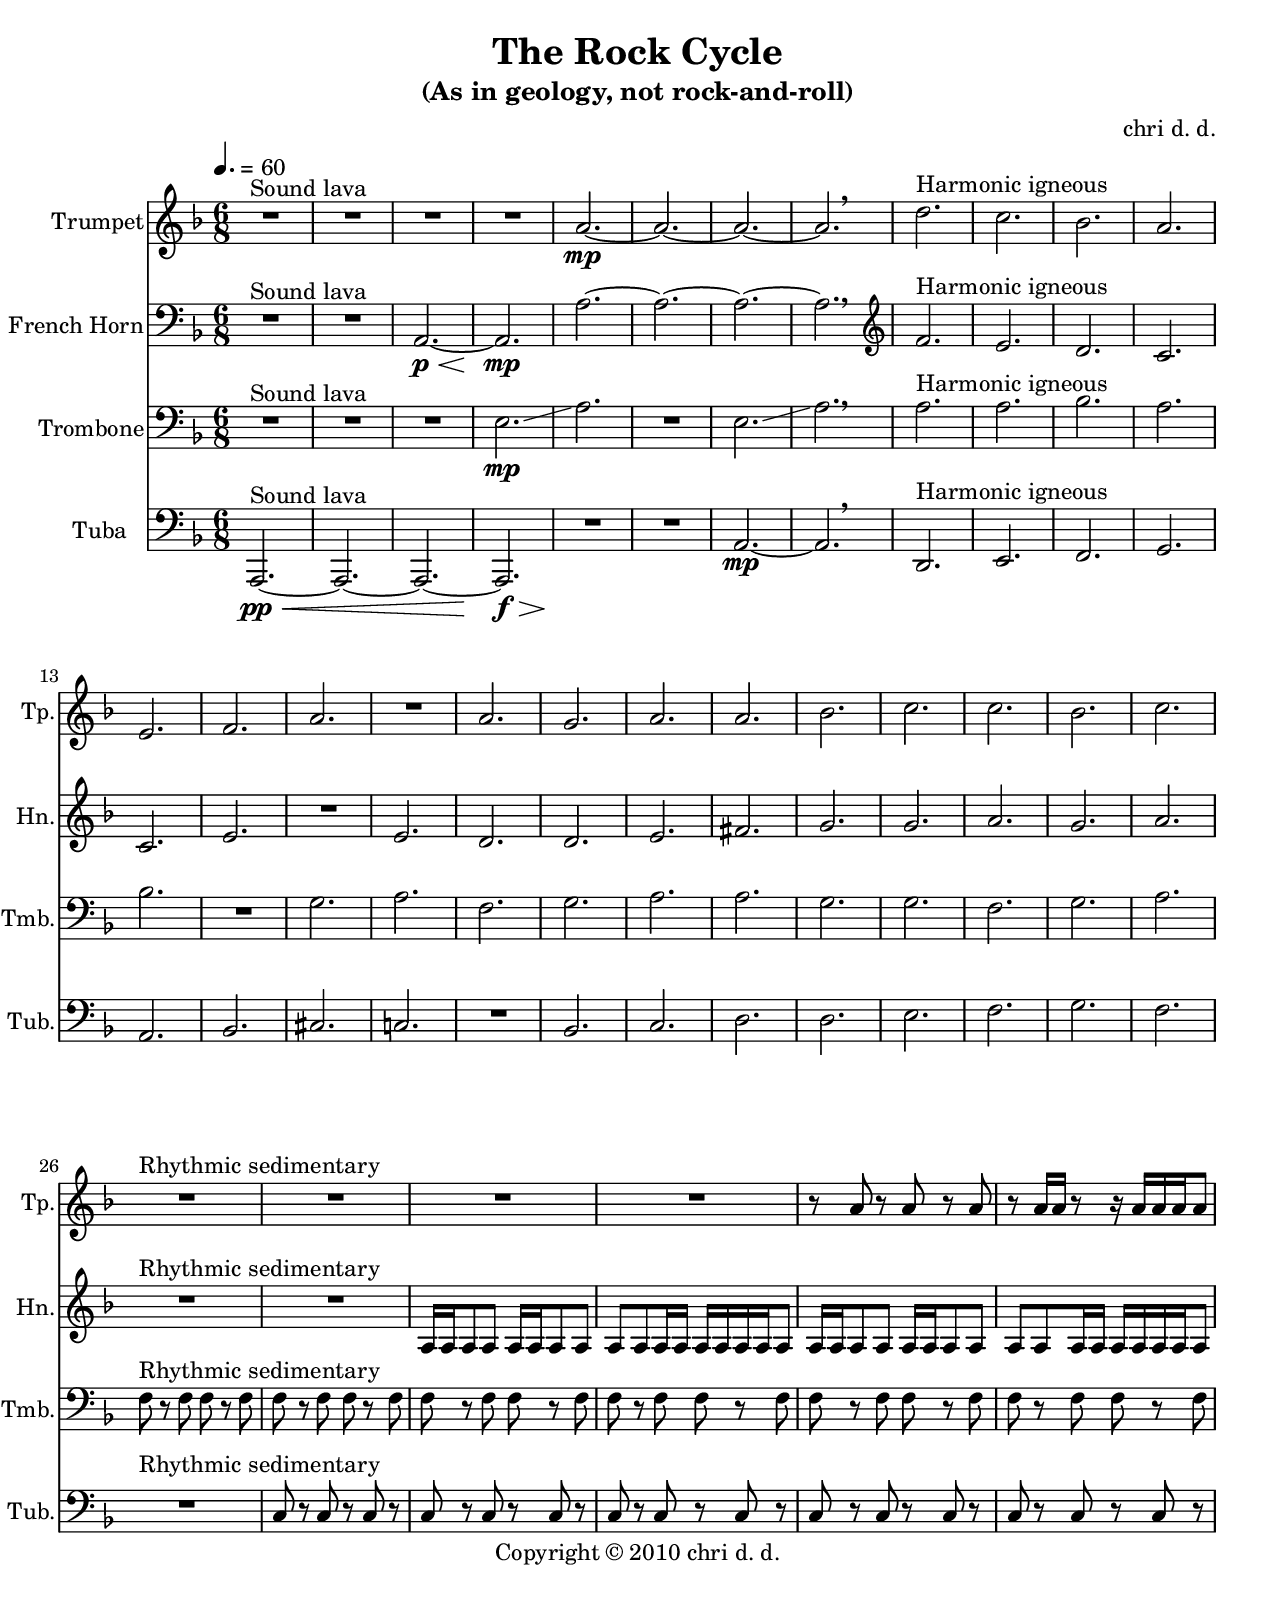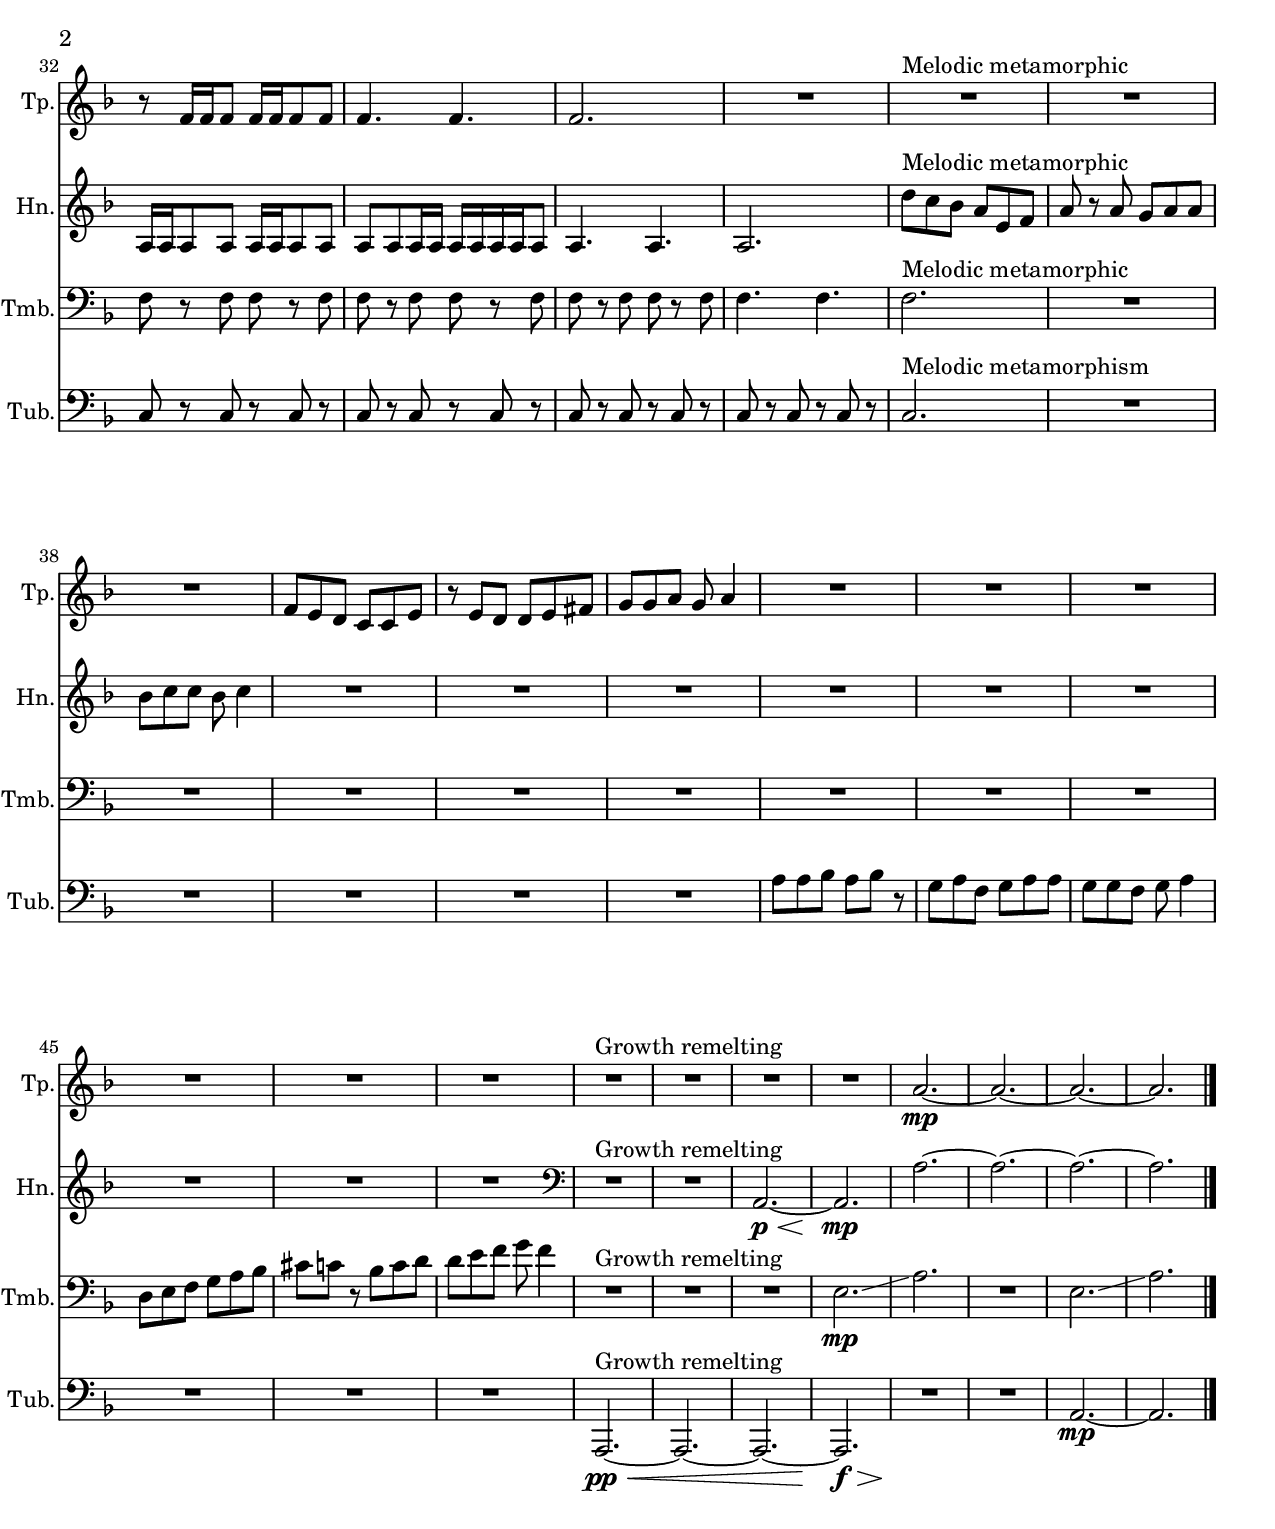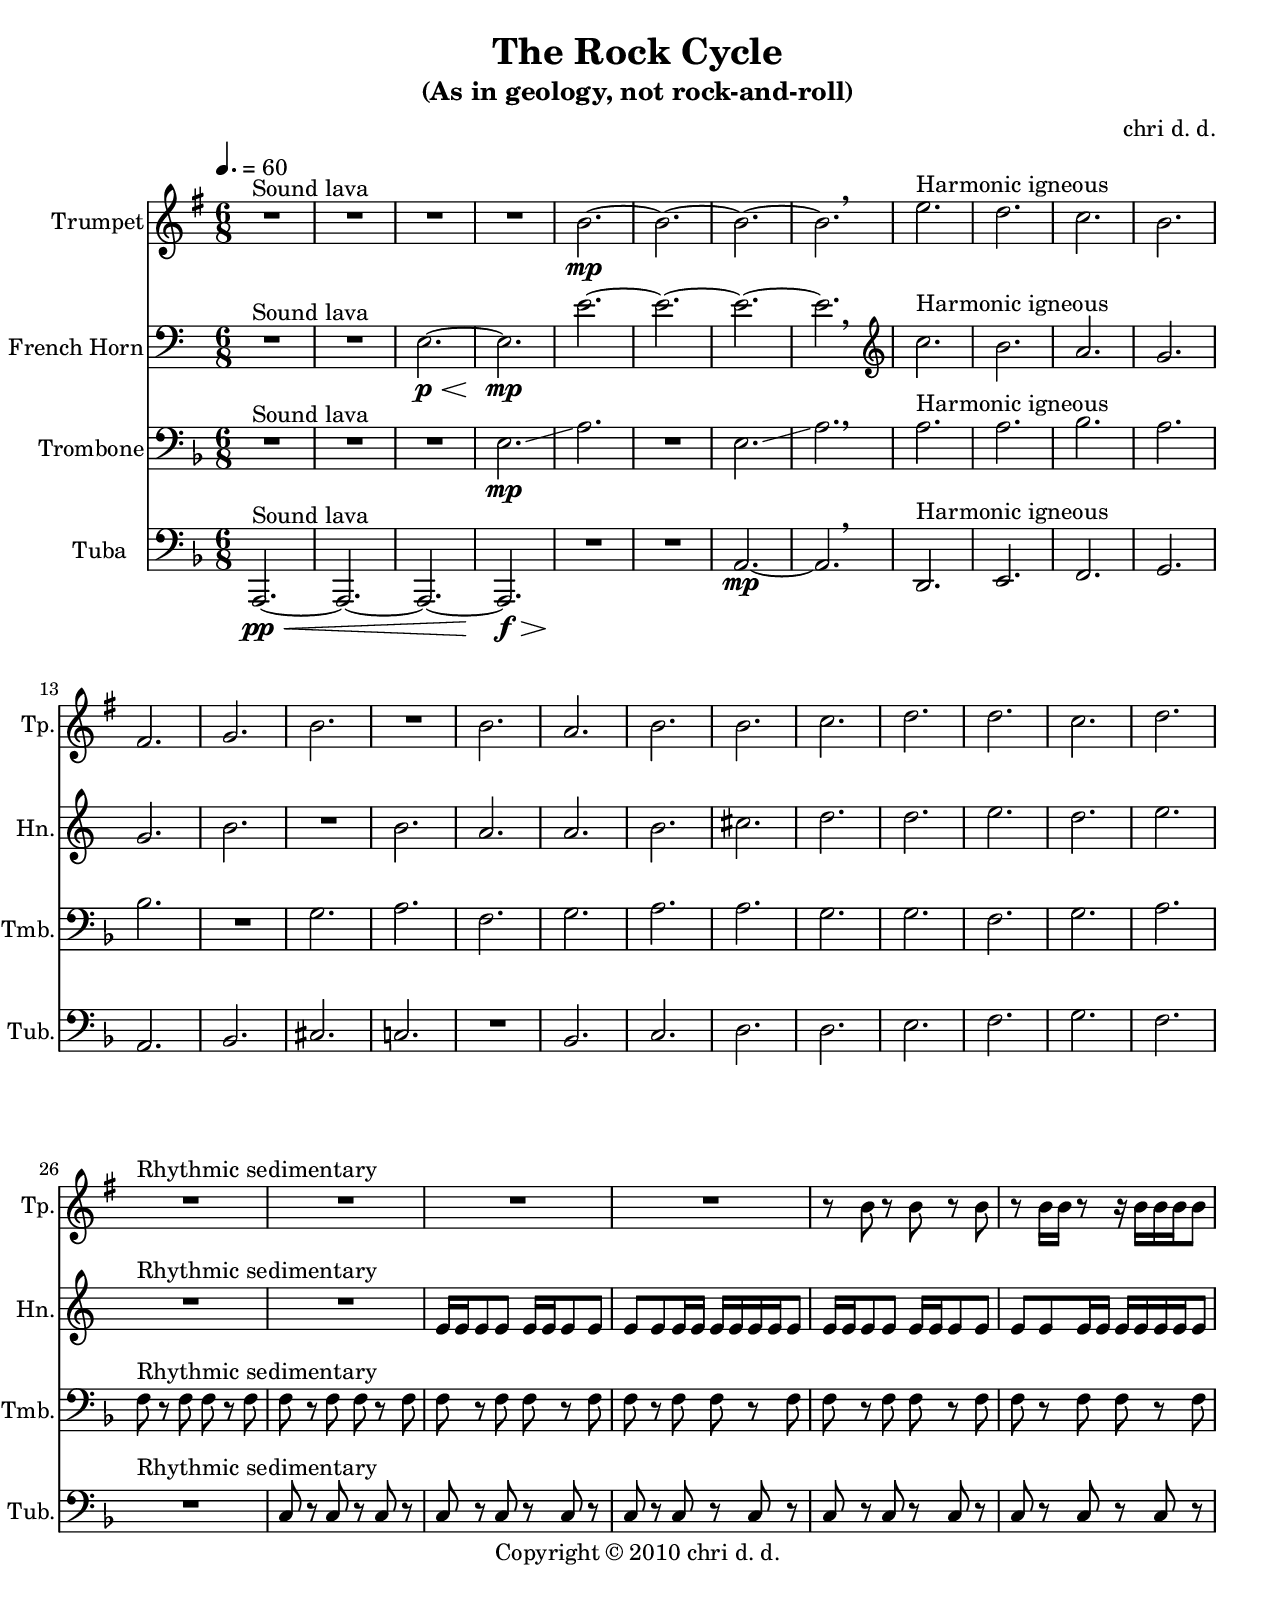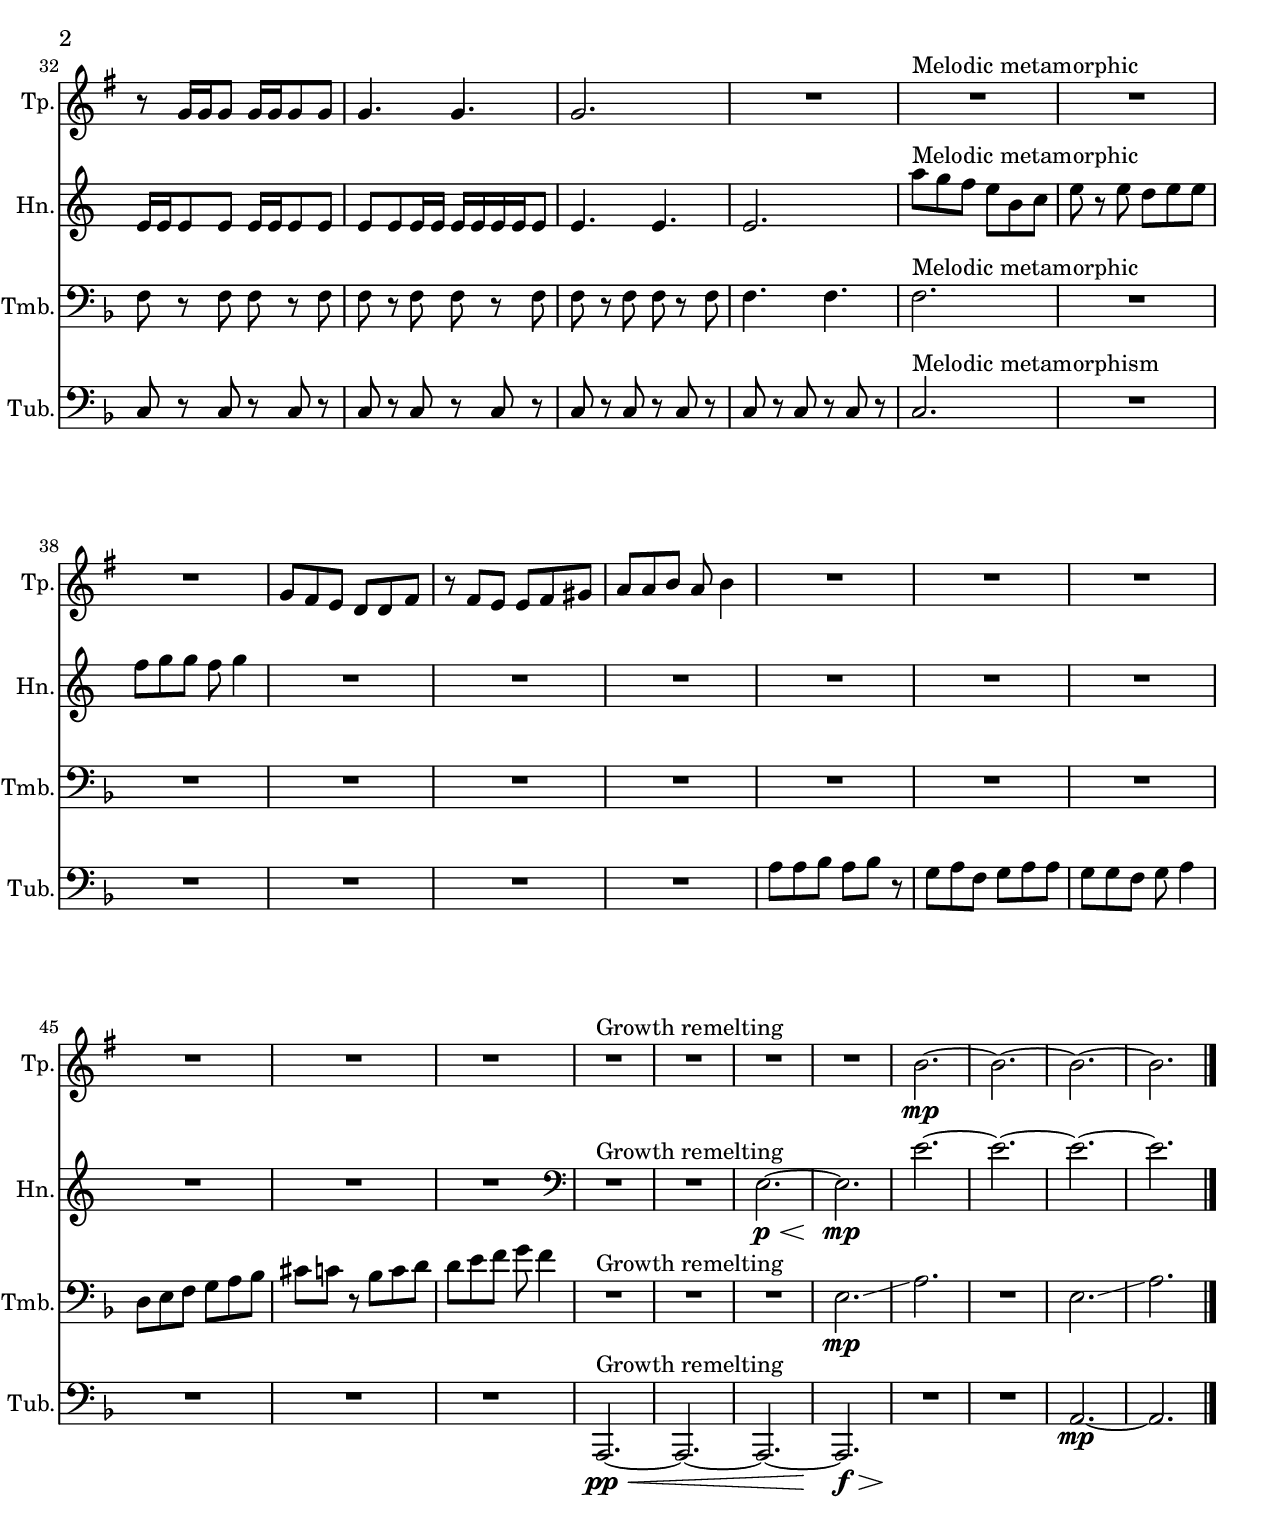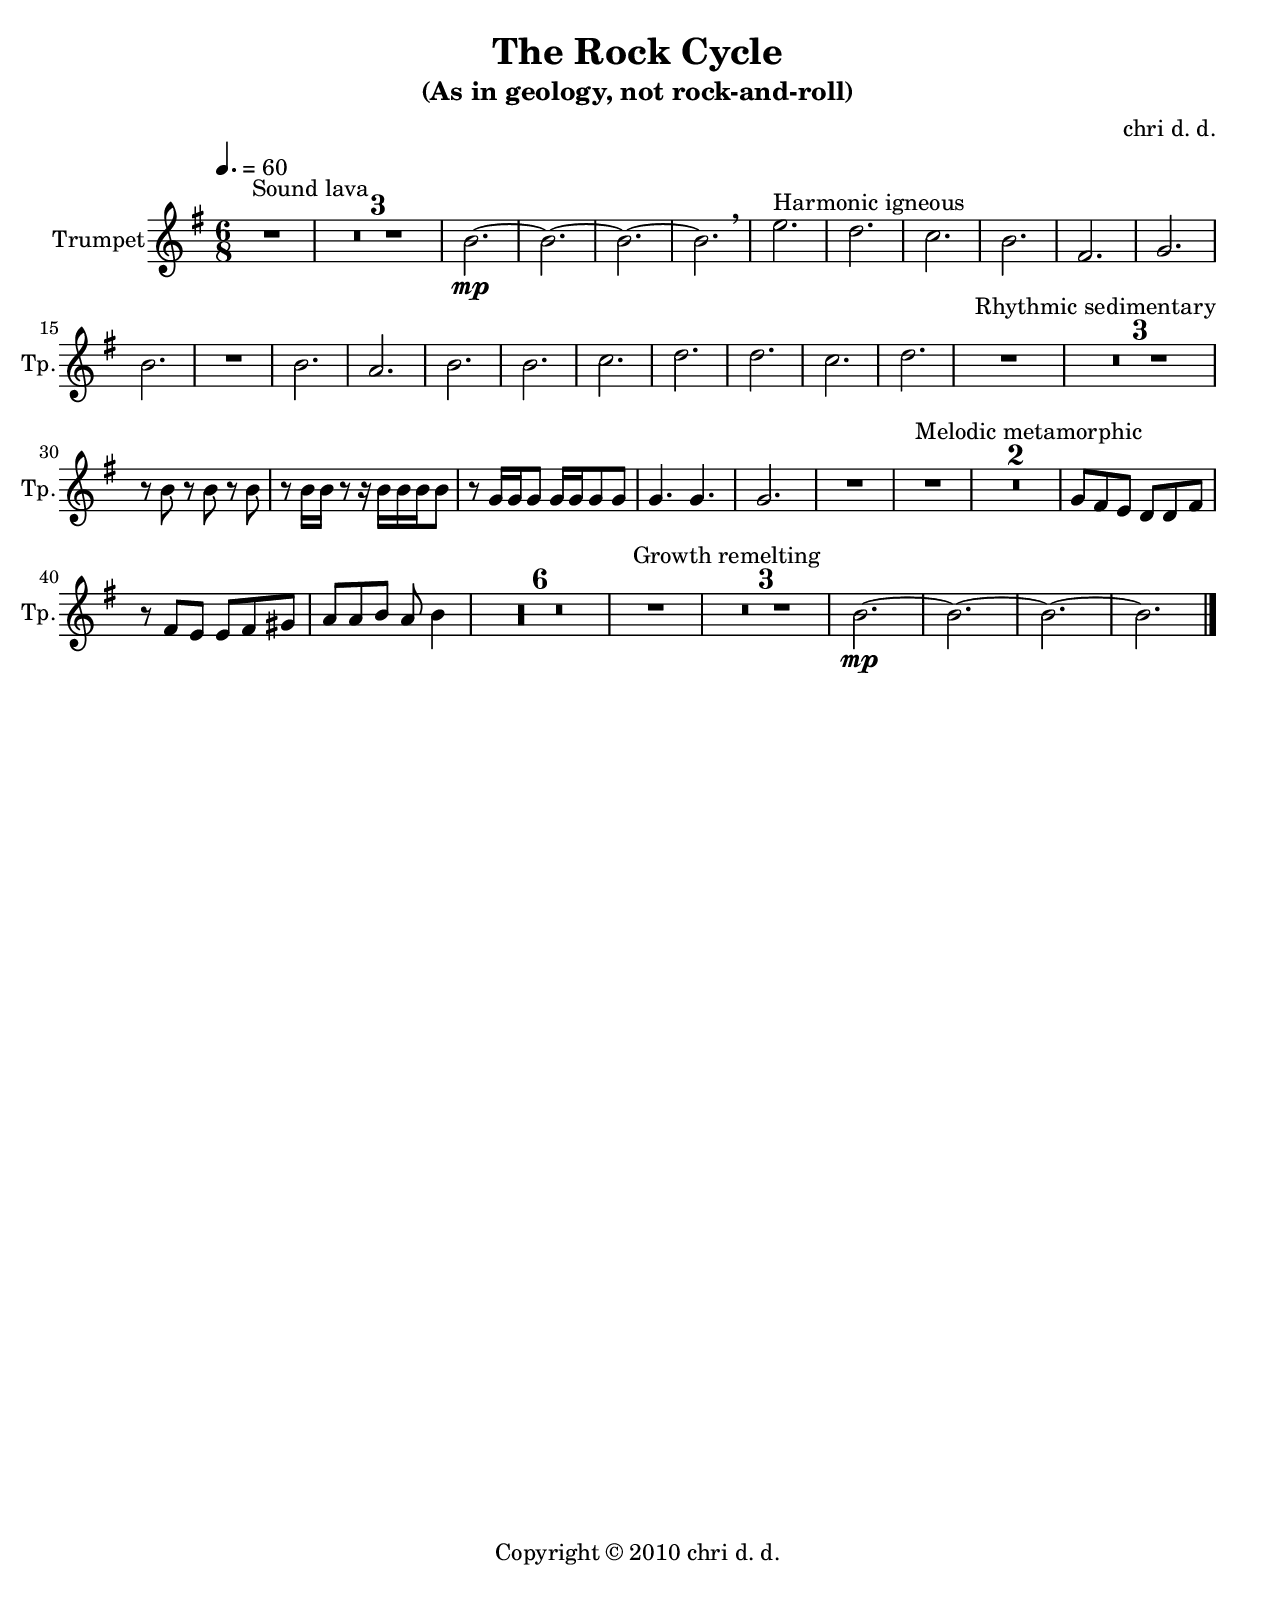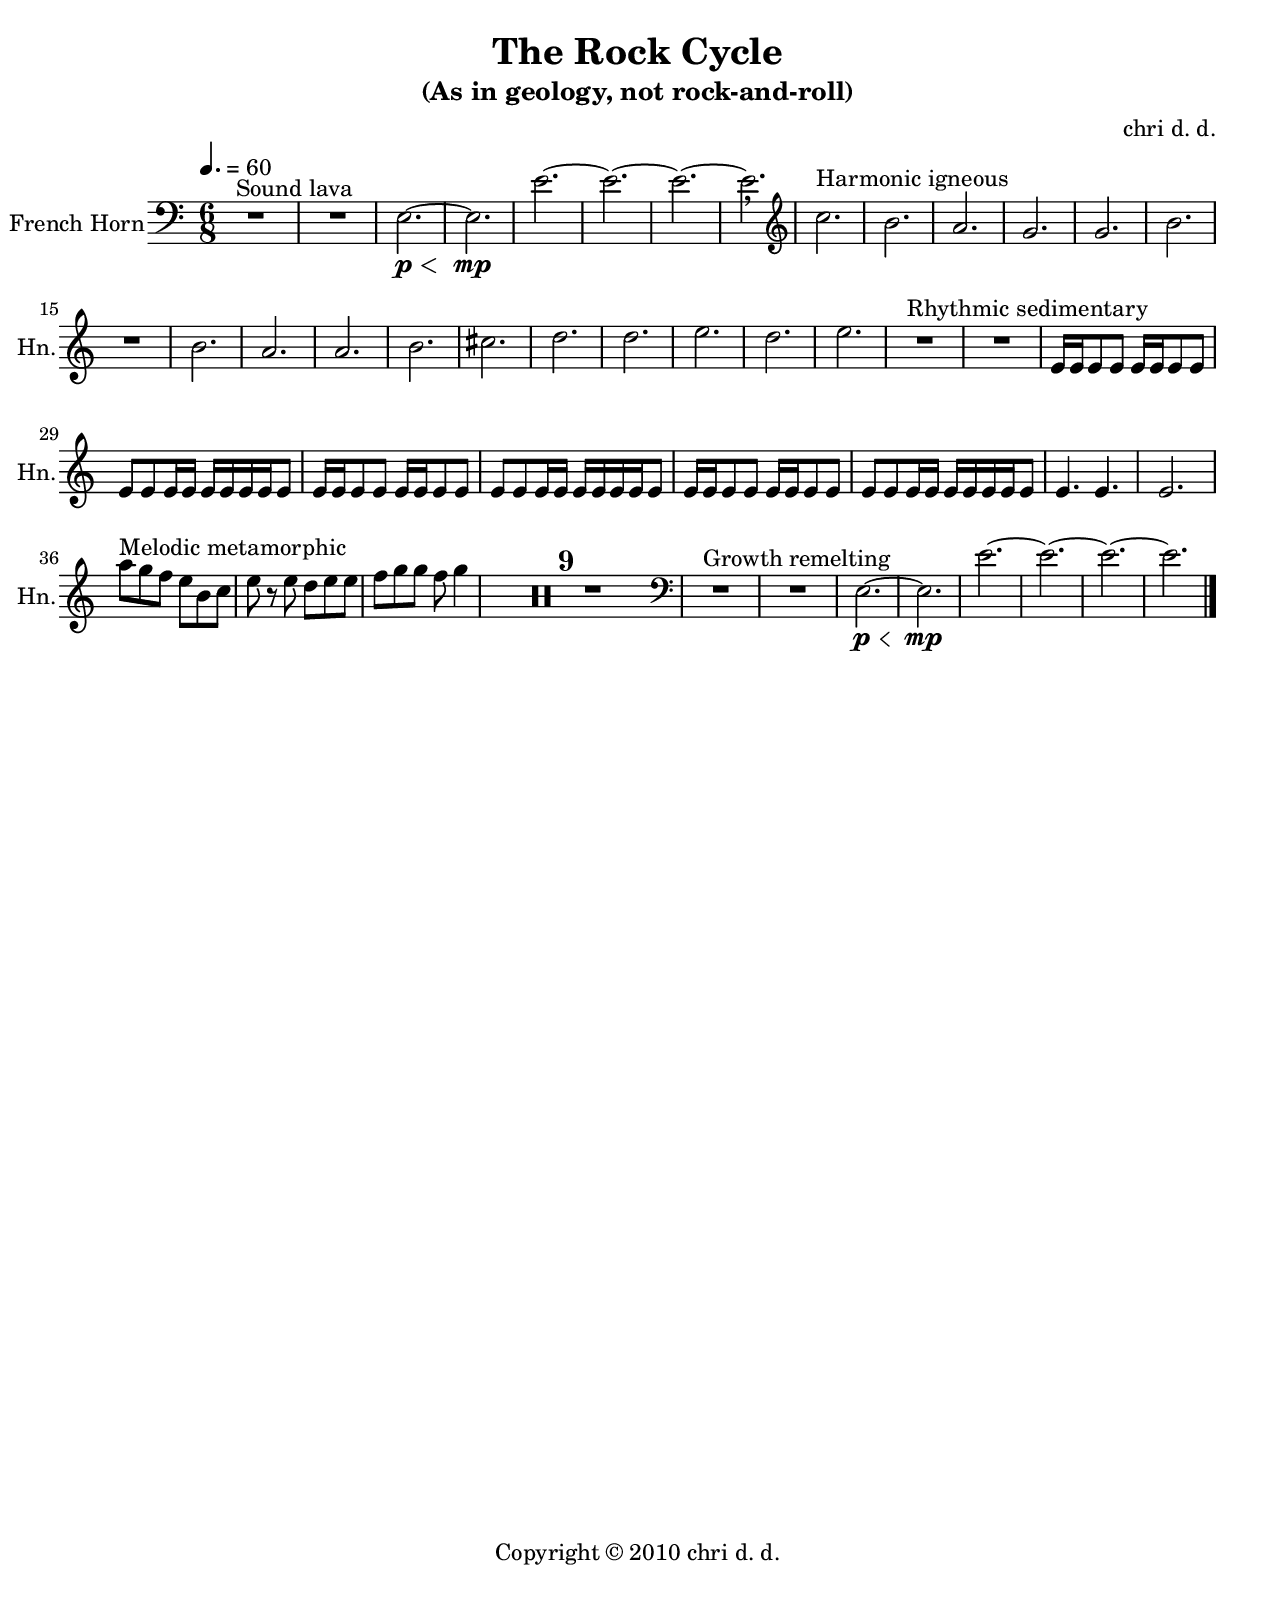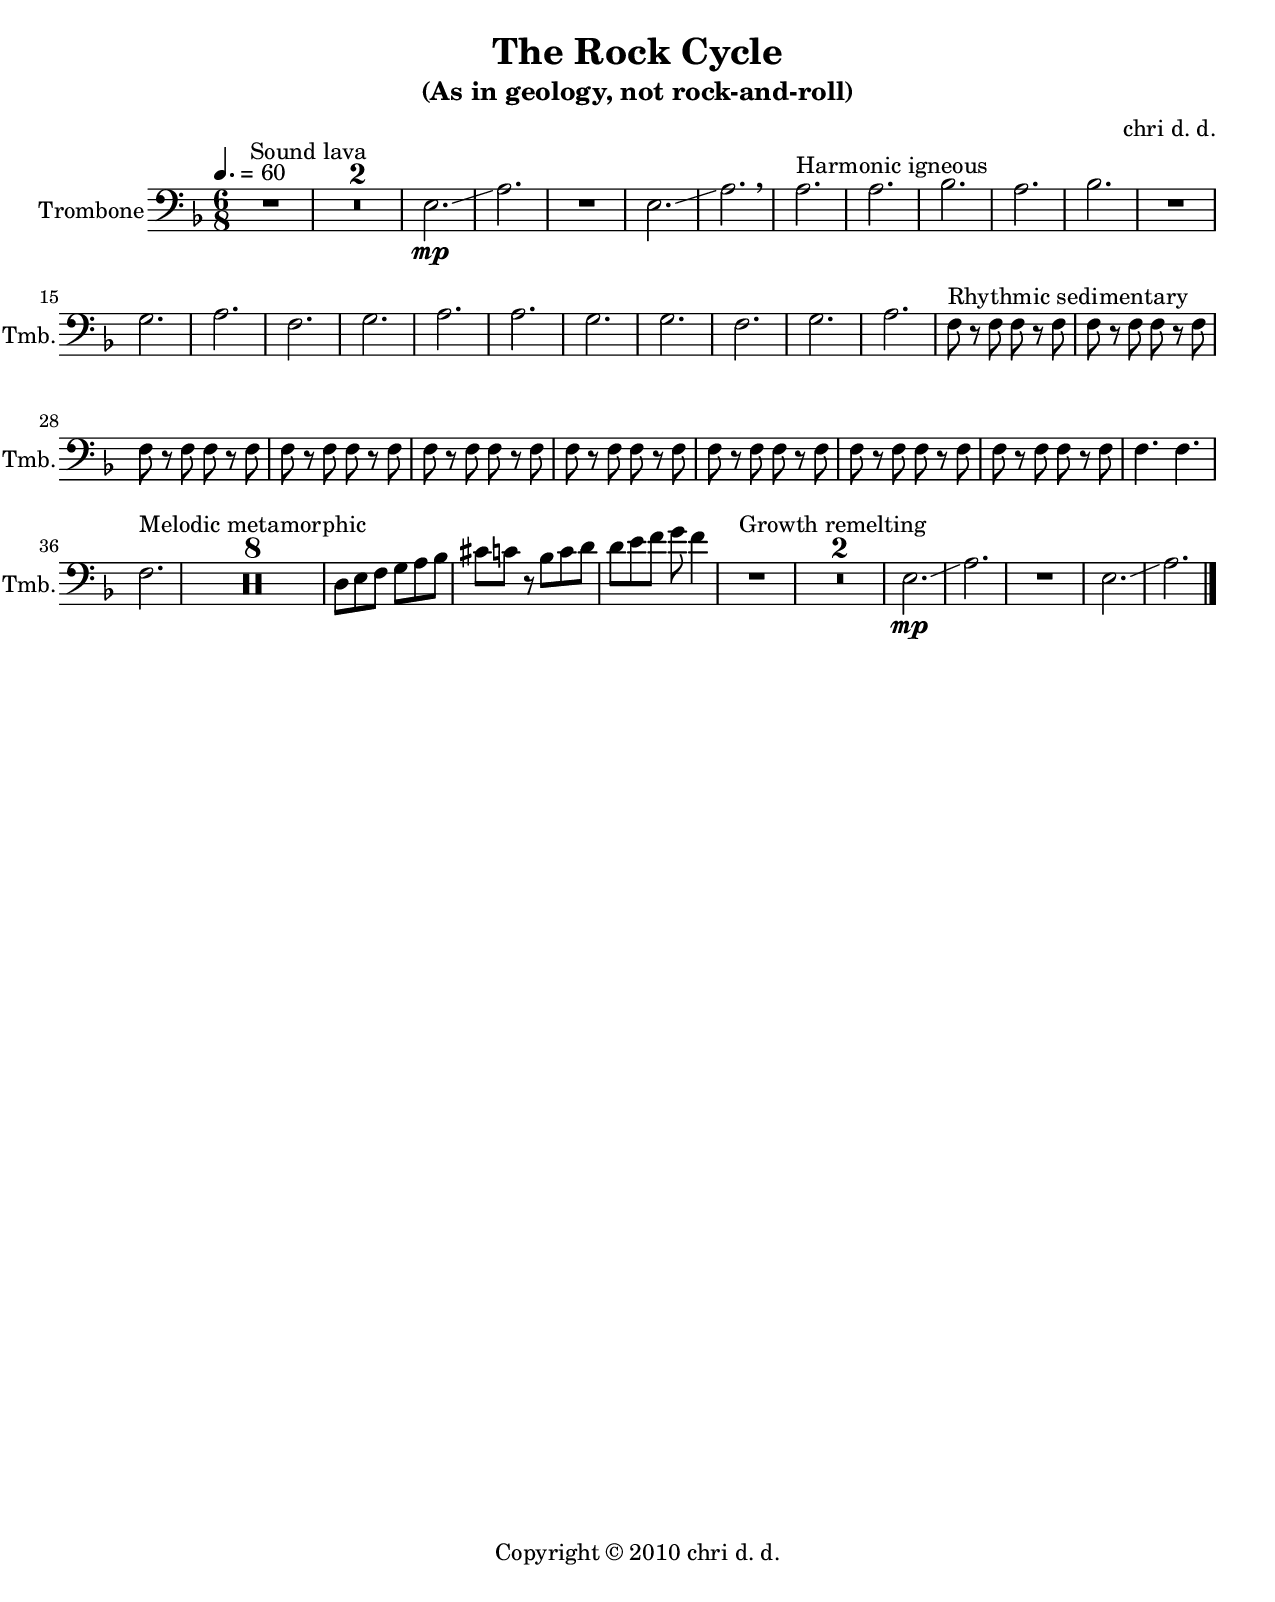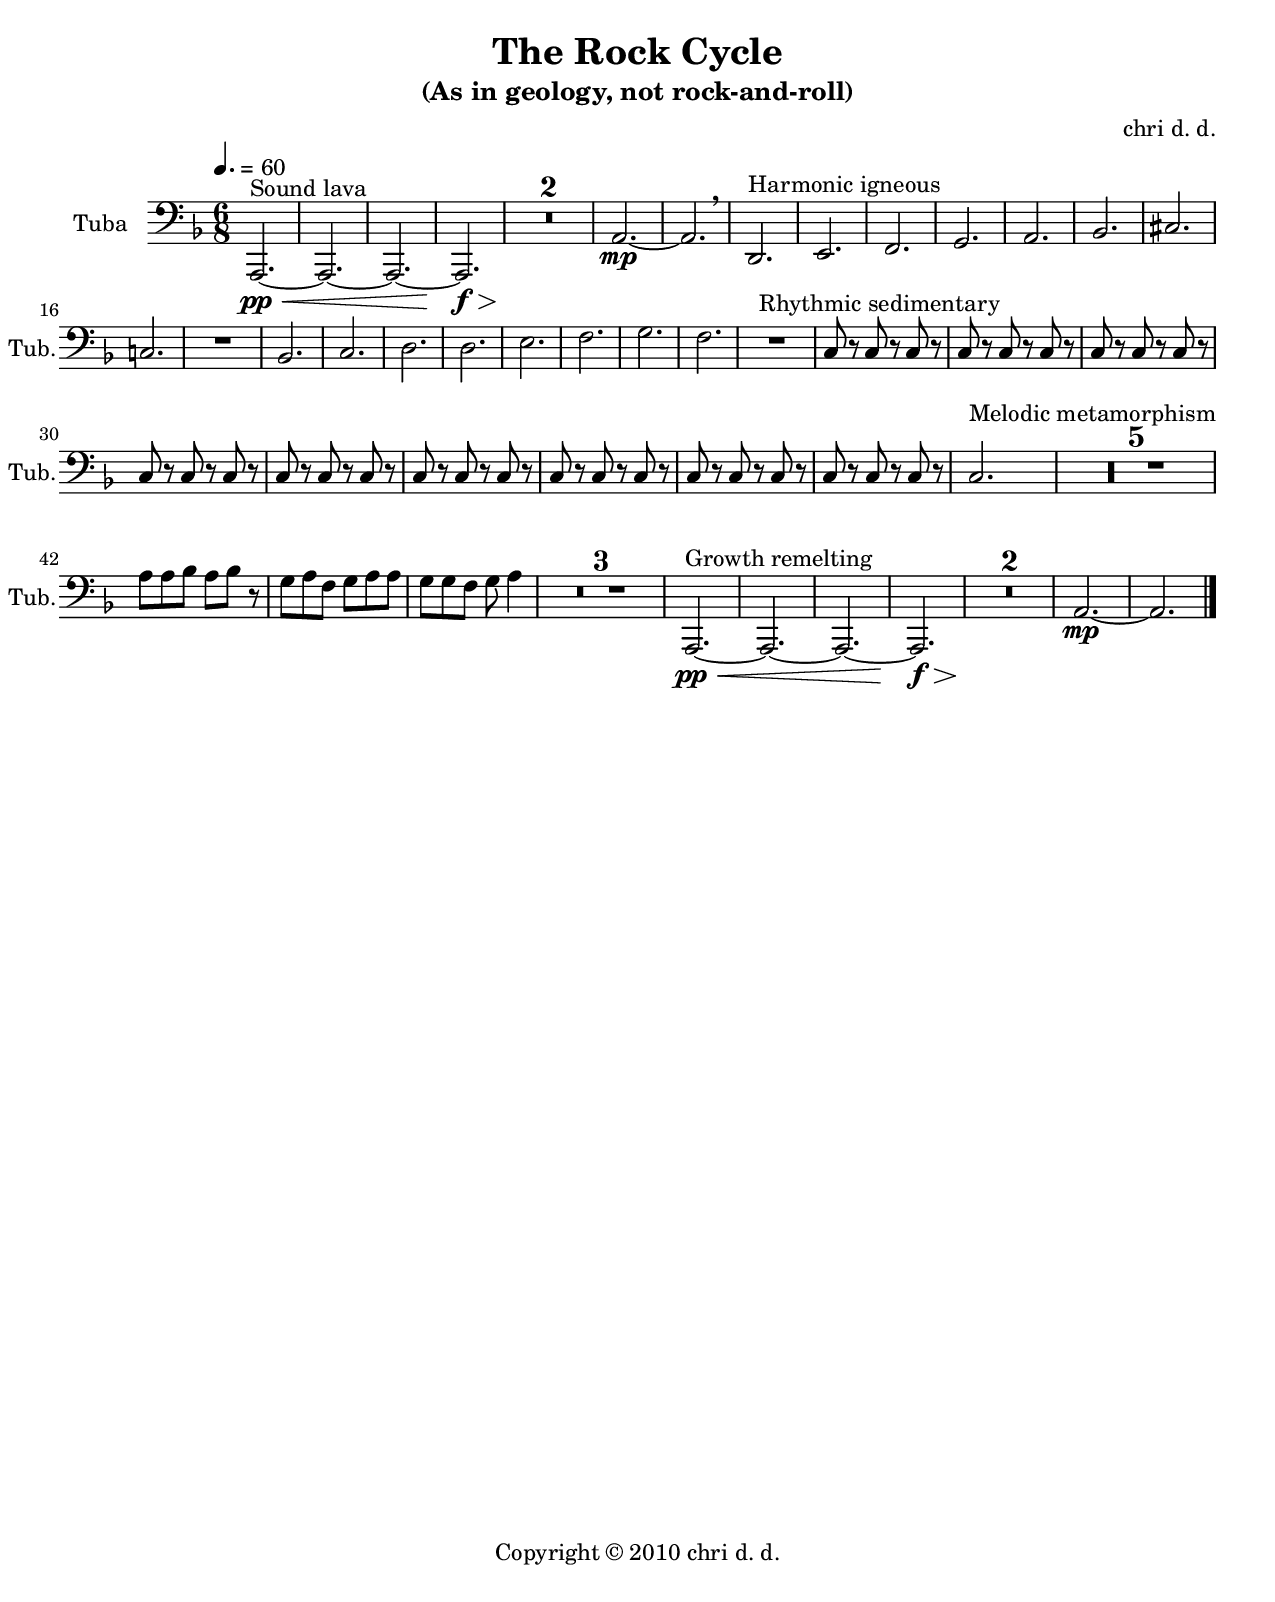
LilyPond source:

% trumpet, sounding: e .. c''' \transpose c d
% horn, sounding: (g,,) b,, .. f'' \transpose f c'
% tromb: e, .. bes' (f'')
% d,, .. g'

% d-minor g-minor a-minor D-major  g-minor  C-major  F-major

\version "2.12.2"
#(set-default-paper-size "letter")
\paper { bottom-margin = 14\mm }

\header {
  title = "The Rock Cycle"
  subtitle = "(As in geology, not rock-and-roll)"
  composer = "chri d. d."
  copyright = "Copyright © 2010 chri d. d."
}

common = {
  \key f \major
  \tempo 4.=60
  \time 6/8
  \set Score.skipBars = ##t
}

trumpet = {
  \common
  \set Staff.midiInstrument = "trumpet"
  \set Staff.instrumentName = "Trumpet"
  \set Staff.shortInstrumentName = "Tp."
  
  %e4. c'''
  <<R2.*4 s2.^"Sound lava">> a'2.\mp ~ a' ~ a' ~ a' \breathe
  
  d''2.^"Harmonic igneous" \noBreak c'' bes' a' e' f' a' R
  a' g' a' a'  bes' c'' c'' bes' c''
  <<R2.*4 {s2.^"Rhythmic sedimentary" \noBreak}>>
  %r8 a' r f' r c' | r8 f'16 f' r r16 a'16 a' a' c'8 |
  r8 a' r a' r a' | r8 a'16 a' r8 r16 a'16 a' a' a'8 |
  r8 f'16 f' f'8 f'16 f' f'8 f'8 | f'4. f'4. | f'2.
  R2. <<R2.*3 {s2.^"Melodic metamorphic" \noBreak}>>
  f'8 e' d' c' c' e' r e'
  d' d' e' fis'  g' g' a' g' a'4
  R2.*6

  <<R2.*4 {s2.^"Growth remelting" \noBreak}>> a'2.\mp ~ a' ~ a' ~ a' \bar "|."
}
horn = {
  \common
  \set Staff.midiInstrument = "french horn"
  \set Staff.instrumentName = "French Horn"
  \set Staff.shortInstrumentName = "Hn."
  
  %b,,4. f''
  \clef bass <<R2.*2 s2.^"Sound lava">> a,2.\p\< ~ a,\mp  a ~ a ~ a ~ a \breathe
  \clef treble
  
  f'2.^"Harmonic igneous" \noBreak e' d' c' c' e' R e'
  d' d' e' fis'  g' g' a' g' a'
  <<R2.*2 {s2.^"Rhythmic sedimentary" \noBreak}>>
  a16 a a8 a8 a16 a a8 a8 | a8 a a16 a a16 a a16 a a8 |
  a16 a a8 a8 a16 a a8 a8 | a8 a a16 a a16 a a16 a a8 |
  a16 a a8 a8 a16 a a8 a8 | a8 a a16 a a16 a a16 a a8 |
  a4. a4. | a2.

  d''8^"Melodic metamorphic" c'' bes' a' e' f' \noBreak a' r
  a' g' a' a'  bes' c'' c'' bes' c''4
  R2.*9
  
  \clef bass <<R2.*2 {s2.^"Growth remelting" \noBreak}>> a,2.\p\< ~ a,\mp  a ~ a ~ a ~ a \bar "|."
}
tromb = {
  \common
  \set Staff.midiInstrument = "trombone"
  \set Staff.instrumentName = "Trombone"
  \set Staff.shortInstrumentName = "Tmb."
  \clef bass

  %e,4. bes'
  <<R2.*3 s2.^"Sound lava">> e2.\glissando\mp a R2. e2.\glissando a \breathe
  
  a2.^"Harmonic igneous" \noBreak a bes a bes R g a
  f g a a  g g f g a

  f8^"Rhythmic sedimentary" r f f r f | f r f f r f | f8 r f f r f | f r f f r f |
  f8 r f f r f | f r f f r f | f8 r f f r f | f r f f r f |
  f r f f r f | f4. f4. | f2.^"Melodic metamorphic" \noBreak | R2.*8
  
  \transpose c c' {d,8 e, f, g, a, bes, cis c!
  r bes, c d  d e f g f4}
  
  <<R2.*3 {s2.^"Growth remelting" \noBreak}>> e2.\glissando\mp a R2. e2.\glissando a \bar "|."
}
tuba = {
  \common
  \set Staff.midiInstrument = "tuba"
  \set Staff.instrumentName = "Tuba"
  \set Staff.shortInstrumentName = "Tub."
  \clef bass
  
  %d,,4. g'
  a,,2.\pp\<^"Sound lava" ~ a,, ~ a,, ~ a,,\f\> R2.*2\! a,2.\mp ~ a, \breathe

  d,2.^"Harmonic igneous" \noBreak e, f, g, a, bes, cis c!
  R bes, c d  d e f g f
  
  <<R2. {s2.^"Rhythmic sedimentary" \noBreak}>> | c8 r c r c r | c8 r c r c r | c8 r c r c r | 
  c8 r c r c r | c8 r c r c r | c8 r c r c r | c8 r c r c r | 
  c8 r c r c r | c8 r c r c r | c2.^"Melodic metamorphism" \noBreak | R2.*5
  
  a8 a bes a bes r g a
  f g a a  g g f g a4
  R2.*3
  
  a,,2.\pp\<^"Growth remelting" ~ \noBreak a,, ~ a,, ~ a,,\f\> R2.*2\! a,2.\mp ~ a, \bar "|."
}

\book {
  \score {
    <<
      \new Staff \trumpet
      \new Staff \horn
      \new Staff \tromb
      \new Staff \tuba
    >>
    \layout {} \midi {}
  }
}

\book {
  \score {
    <<
      \new Staff \transpose c d \trumpet
      \new Staff \transpose f c' \horn
      \new Staff \tromb
      \new Staff \tuba
    >>
    \layout {}
  }
}

\book {\score {\new Staff \transpose c d \trumpet \layout{}}}
\book {\score {\new Staff \transpose f c' \horn \layout{}}}
\book {\score {\new Staff \tromb \layout{}}}
\book {\score {\new Staff \tuba \layout{}}}

%{

sound:
range characteristics
mutes
instrumentation
trills
tremolo, double-, triple tonguing
dynamic, sfp
glissandi
vibrato
play & hum at same time, sing into instrument
circular breathe - trombone?
articulations
harmonic series
octave extremes
different mouthpieces
growl? (some sort of flutter thing?) - trombone, trumpet


TODO
some variation in last section

%}
